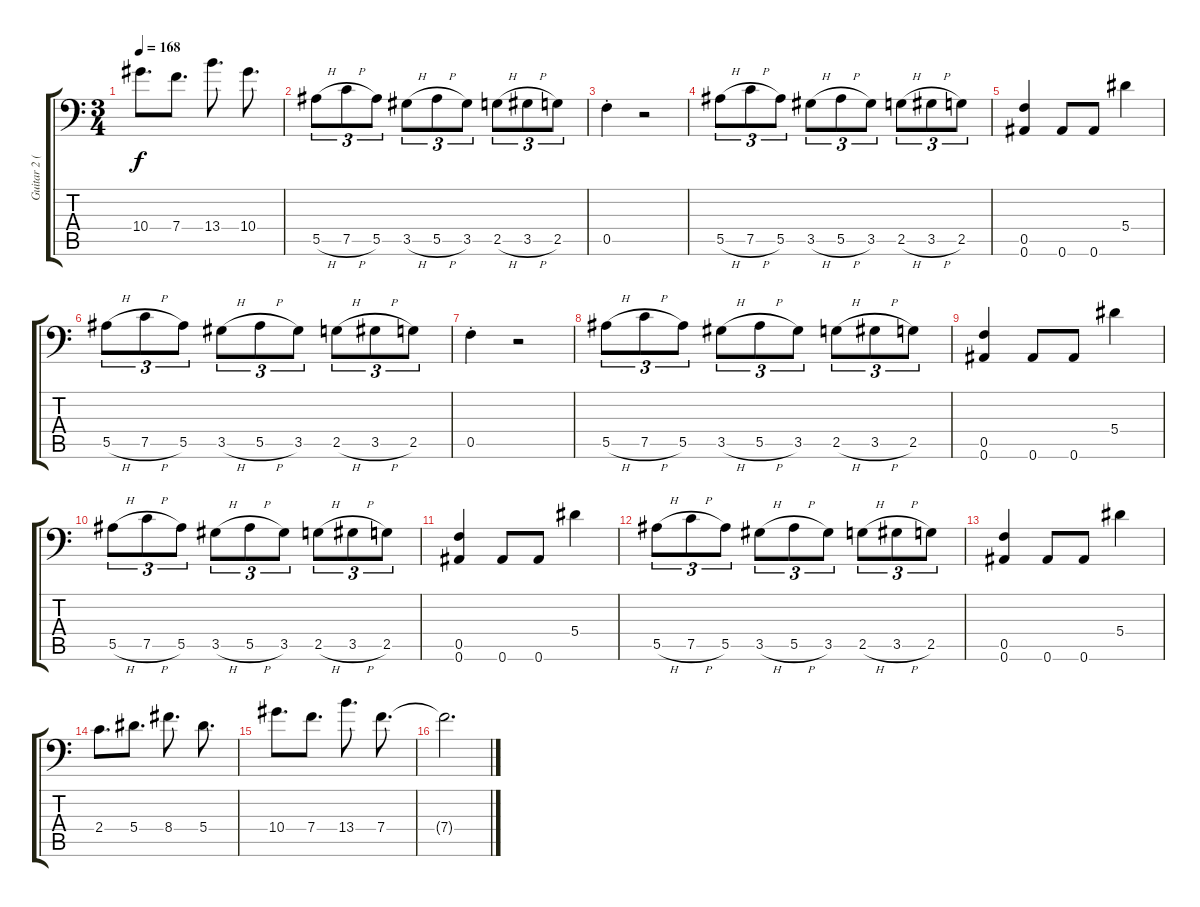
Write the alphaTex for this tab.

\track ("Guitar 2 (Right Guitar)" "Guitar 2 (") {instrument distortionguitar}
\staff {score tabs}
\tuning (C4 G3 Eb3 Bb2 F2 Bb1) {hide}
\ts (3 4)
\tempo 168
\clef f4
\ks c
10.4.8{d dy f} 7.4.8{d} 13.4.8{d} 10.4.8{d} |
5.5{h}.8{tu (3 2)} 7.5{h}.8{tu (3 2)} 5.5.8{tu (3 2)} 3.5{h}.8{tu (3 2)} 5.5{h}.8{tu (3 2)} 3.5.8{tu (3 2)} 2.5{h}.8{tu (3 2)} 3.5{h}.8{tu (3 2)} 2.5.8{tu (3 2)} |
0.5{st}.4 r.2 |
5.5{h}.8{tu (3 2)} 7.5{h}.8{tu (3 2)} 5.5.8{tu (3 2)} 3.5{h}.8{tu (3 2)} 5.5{h}.8{tu (3 2)} 3.5.8{tu (3 2)} 2.5{h}.8{tu (3 2)} 3.5{h}.8{tu (3 2)} 2.5.8{tu (3 2)} |
(0.5 0.6).4 0.6.8 0.6.8 5.4.4 |
5.5{h}.8{tu (3 2)} 7.5{h}.8{tu (3 2)} 5.5.8{tu (3 2)} 3.5{h}.8{tu (3 2)} 5.5{h}.8{tu (3 2)} 3.5.8{tu (3 2)} 2.5{h}.8{tu (3 2)} 3.5{h}.8{tu (3 2)} 2.5.8{tu (3 2)} |
0.5{st}.4 r.2 |
5.5{h}.8{tu (3 2)} 7.5{h}.8{tu (3 2)} 5.5.8{tu (3 2)} 3.5{h}.8{tu (3 2)} 5.5{h}.8{tu (3 2)} 3.5.8{tu (3 2)} 2.5{h}.8{tu (3 2)} 3.5{h}.8{tu (3 2)} 2.5.8{tu (3 2)} |
(0.5 0.6).4 0.6.8 0.6.8 5.4.4 |
5.5{h}.8{tu (3 2)} 7.5{h}.8{tu (3 2)} 5.5.8{tu (3 2)} 3.5{h}.8{tu (3 2)} 5.5{h}.8{tu (3 2)} 3.5.8{tu (3 2)} 2.5{h}.8{tu (3 2)} 3.5{h}.8{tu (3 2)} 2.5.8{tu (3 2)} |
(0.5 0.6).4 0.6.8 0.6.8 5.4.4 |
5.5{h}.8{tu (3 2)} 7.5{h}.8{tu (3 2)} 5.5.8{tu (3 2)} 3.5{h}.8{tu (3 2)} 5.5{h}.8{tu (3 2)} 3.5.8{tu (3 2)} 2.5{h}.8{tu (3 2)} 3.5{h}.8{tu (3 2)} 2.5.8{tu (3 2)} |
(0.5 0.6).4 0.6.8 0.6.8 5.4.4 |
2.4.8{d} 5.4.8{d} 8.4.8{d} 5.4.8{d} |
10.4.8{d} 7.4.8{d} 13.4.8{d} 7.4.8{d} |
7.4{t}.2{d}
